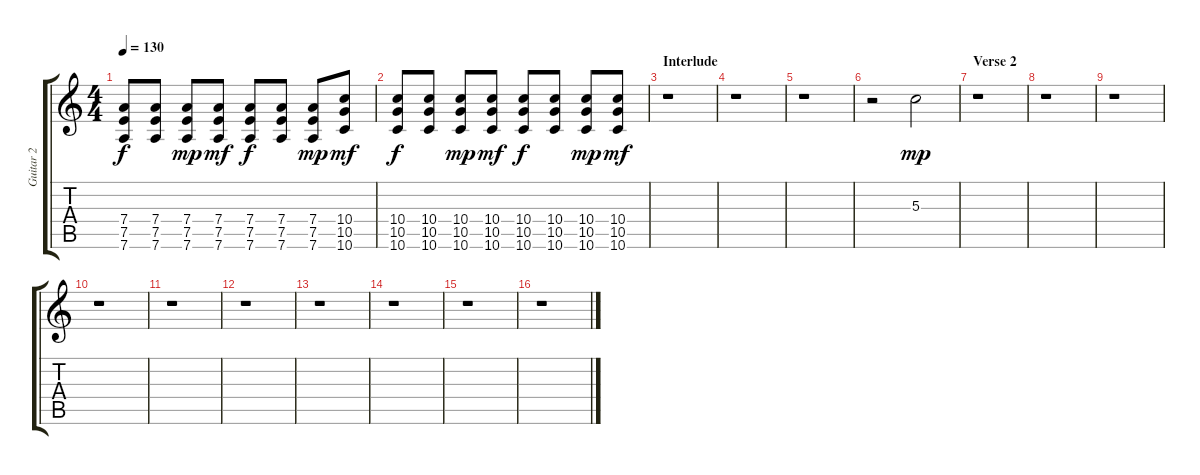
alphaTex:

\track ("Guitar 2" "Guitar 2") {instrument distortionguitar}
\staff {score tabs}
\tuning (E4 B3 G3 D3 A2 D2) {hide}
\ts (4 4)
\tempo 130
\clef g2
\ks c
(7.4 7.5 7.6).8{dy f} (7.4 7.5 7.6).8 (7.4 7.5 7.6).8{dy mp} (7.4 7.5 7.6).8{dy mf} (7.4 7.5 7.6).8{dy f} (7.4 7.5 7.6).8 (7.4 7.5 7.6).8{dy mp} (10.4 10.5 10.6).8{dy mf} |
(10.4 10.5 10.6).8{dy f} (10.4 10.5 10.6).8 (10.4 10.5 10.6).8{dy mp} (10.4 10.5 10.6).8{dy mf} (10.4 10.5 10.6).8{dy f} (10.4 10.5 10.6).8 (10.4 10.5 10.6).8{dy mp} (10.4 10.5 10.6).8{dy mf} |
\section ("" "Interlude")
r.1 |
r.1 |
r.1 |
r.2 5.3.2{dy mp} |
\section ("" "Verse 2")
r.1 |
r.1 |
r.1 |
r.1 |
r.1 |
r.1 |
r.1 |
r.1 |
r.1 |
r.1
